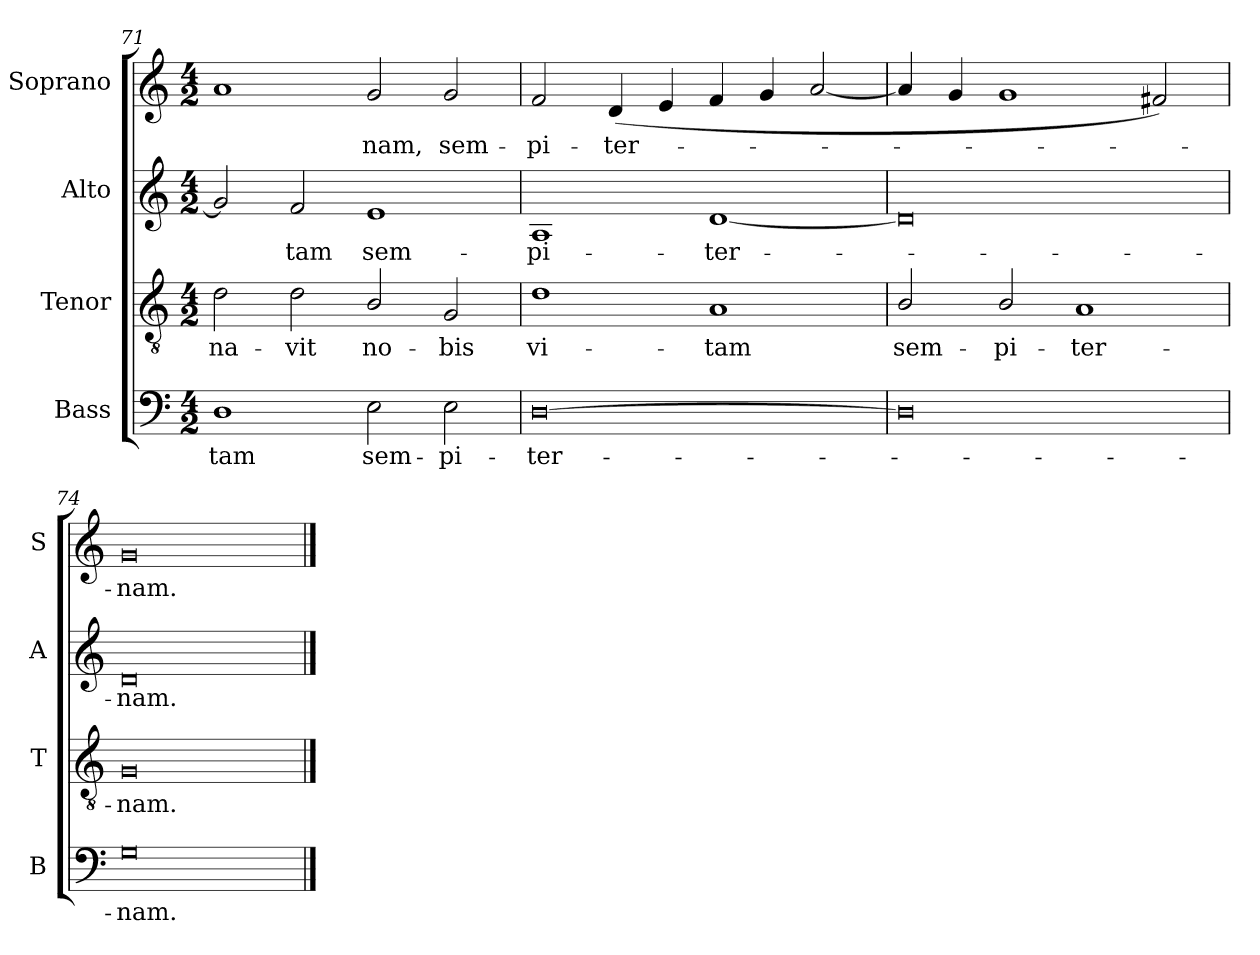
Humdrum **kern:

**kern	**text	**kern	**text	**kern	**text	**kern	**text
*part4	*part4	*part3	*part3	*part2	*part2	*part1	*part1
*staff4	*staff4	*staff3	*staff3	*staff2	*staff2	*staff1	*staff1
*I"Bass	*	*I"Tenor	*	*I"Alto	*	*I"Soprano	*
*I'B	*	*I'T	*	*I'A	*	*I'S	*
*clefF4	*	*clefGv2	*	*clefG2	*	*clefG2	*
*k[]	*	*k[]	*	*k[]	*	*k[]	*
*C:	*	*C:	*	*C:	*	*C:	*
*M4/2	*	*M4/2	*	*M4/2	*	*M4/2	*
=71	=71	=71	=71	=71	=71	=71	=71
!	!LO:LY:b	!	!LO:LY:b	!	!	!	!
1D	-tam	2d	-na-	2g]	.	1a	.
!	!	!	!LO:LY:b	!	!LO:LY:b	!	!
.	.	2d	-vit	2f	tam	.	.
!	!LO:LY:b	!	!LO:LY:b	!	!LO:LY:b	!	!LO:LY:b
2E	sem-	2B/	no-	1e	sem-	2g	-nam,
!	!LO:LY:b	!	!LO:LY:b	!	!	!	!LO:LY:b
2E	-pi-	2G	-bis	.	.	2g	sem-
=72	=72	=72	=72	=72	=72	=72	=72
!	!LO:LY:b	!	!LO:LY:b	!	!LO:LY:b	!	!LO:LY:b
[0D	-ter-	1d	vi-	1A	-pi-	2f	-pi-
!	!	!	!	!	!	!	!LO:LY:b
.	.	.	.	.	.	(<4d	-ter-
.	.	.	.	.	.	4e	.
!	!	!	!LO:LY:b	!	!LO:LY:b	!	!
.	.	1A	-tam	[1d	-ter-	4f	.
.	.	.	.	.	.	4g	.
.	.	.	.	.	.	[2a	.
=73	=73	=73	=73	=73	=73	=73	=73
!	!	!	!LO:LY:b	!	!	!	!
0D]	.	2B/	sem-	0d]	.	4a]	.
.	.	.	.	.	.	4g	.
!	!	!	!LO:LY:b	!	!	!	!
.	.	2B/	-pi-	.	.	1g	.
!	!	!	!LO:LY:b	!	!	!	!
.	.	1A	-ter-	.	.	.	.
.	.	.	.	.	.	2f#X)	.
=74	=74	=74	=74	=74	=74	=74	=74
!	!LO:LY:b	!	!LO:LY:b	!	!LO:LY:b	!	!LO:LY:b
0G	nam.	0G	-nam.	0d	nam.	0g	nam.
==	==	==	==	==	==	==	==
*-	*-	*-	*-	*-	*-	*-	*-
